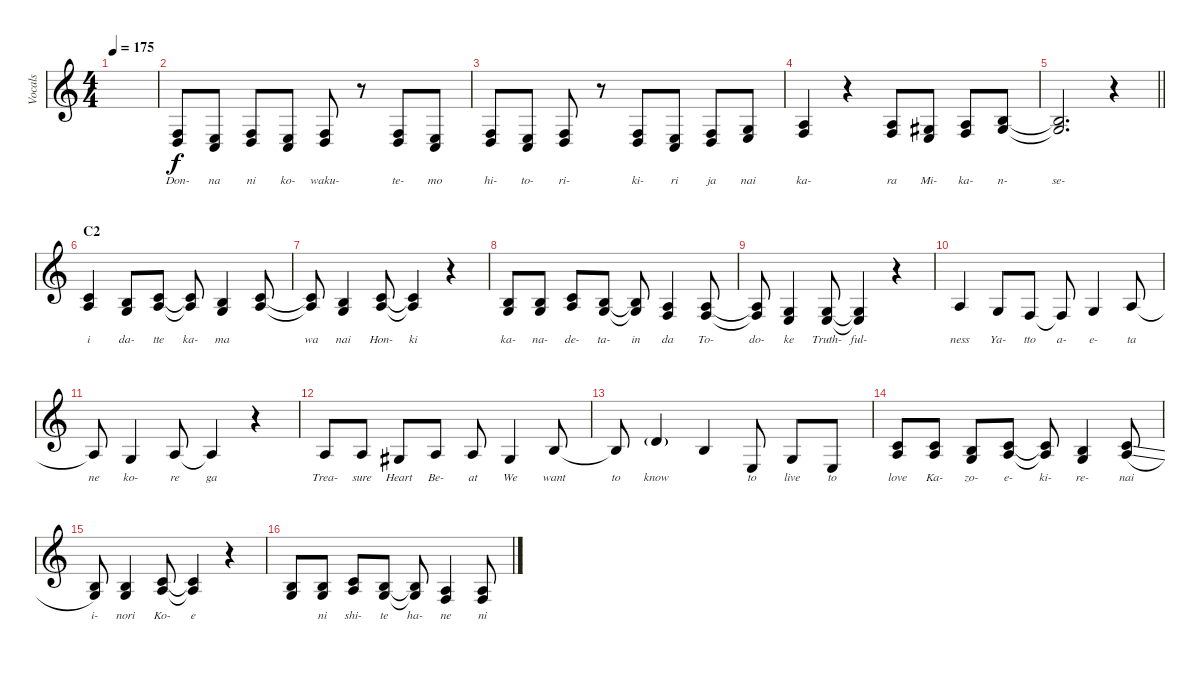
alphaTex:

\track ("Vocals" "Vocals") {mute instrument violin}
\staff {score}
\tuning (E4 B3 G3 D3 A2 E2) {hide}
\ts (4 4)
\tempo 175
\clef g2
\ks c
|
(3.4 5.5).8{lyrics (0 "Don-") lyrics (1 "") lyrics (2 "") lyrics (3 "") lyrics (4 "")} (2.4 3.5).8{lyrics (0 "na") lyrics (1 "") lyrics (2 "") lyrics (3 "") lyrics (4 "")} (3.4 5.5).8{lyrics (0 "ni") lyrics (1 "") lyrics (2 "") lyrics (3 "") lyrics (4 "")} (2.4 3.5).8{lyrics (0 "ko-") lyrics (1 "") lyrics (2 "") lyrics (3 "") lyrics (4 "")} (3.4 5.5).8{lyrics (0 "waku-") lyrics (1 "") lyrics (2 "") lyrics (3 "") lyrics (4 "")} r.8 (3.4 5.5).8{lyrics (0 "te-") lyrics (1 "") lyrics (2 "") lyrics (3 "") lyrics (4 "")} (2.4 3.5).8{lyrics (0 "mo") lyrics (1 "") lyrics (2 "") lyrics (3 "") lyrics (4 "")} |
(3.4 5.5).8{lyrics (0 "hi-") lyrics (1 "") lyrics (2 "") lyrics (3 "") lyrics (4 "")} (2.4 3.5).8{lyrics (0 "to-") lyrics (1 "") lyrics (2 "") lyrics (3 "") lyrics (4 "")} (3.4 5.5).8{lyrics (0 "ri-") lyrics (1 "") lyrics (2 "") lyrics (3 "") lyrics (4 "")} r.8 (3.4 5.5).8{lyrics (0 "ki-") lyrics (1 "") lyrics (2 "") lyrics (3 "") lyrics (4 "")} (2.4 3.5).8{lyrics (0 "ri") lyrics (1 "") lyrics (2 "") lyrics (3 "") lyrics (4 "")} (3.4 5.5).8{lyrics (0 "ja") lyrics (1 "") lyrics (2 "") lyrics (3 "") lyrics (4 "")} (5.4 7.5).8{lyrics (0 "nai") lyrics (1 "") lyrics (2 "") lyrics (3 "") lyrics (4 "")} |
(2.3 3.4).4{lyrics (0 "ka-") lyrics (1 "") lyrics (2 "") lyrics (3 "") lyrics (4 "")} r.4 (2.3 3.4).8{lyrics (0 "ra") lyrics (1 "") lyrics (2 "") lyrics (3 "") lyrics (4 "")} (1.3 2.4).8{lyrics (0 "Mi-") lyrics (1 "") lyrics (2 "") lyrics (3 "") lyrics (4 "")} (2.3 3.4).8{lyrics (0 "ka-") lyrics (1 "") lyrics (2 "") lyrics (3 "") lyrics (4 "")} (0.2 1.3).8{lyrics (0 "n-") lyrics (1 "") lyrics (2 "") lyrics (3 "") lyrics (4 "")} |
\barLineRight lightlight
(0.2{t} 1.3{t}).2{d lyrics (0 "se-") lyrics (1 "") lyrics (2 "") lyrics (3 "") lyrics (4 "")} r.4 |
\section ("" "C2")
(1.2 2.3).4{lyrics (0 "i") lyrics (1 "") lyrics (2 "") lyrics (3 "") lyrics (4 "")} (0.2 0.3).8{lyrics (0 "da-") lyrics (1 "") lyrics (2 "") lyrics (3 "") lyrics (4 "")} (1.2 2.3).8{lyrics (0 "tte") lyrics (1 "") lyrics (2 "") lyrics (3 "") lyrics (4 "")} (1.2{t} 2.3{t}).8{lyrics (0 "ka-") lyrics (1 "") lyrics (2 "") lyrics (3 "") lyrics (4 "")} (0.2 0.3).4{lyrics (0 "ma") lyrics (1 "") lyrics (2 "") lyrics (3 "") lyrics (4 "")} (1.2 2.3).8{lyrics (0 "") lyrics (1 "") lyrics (2 "") lyrics (3 "") lyrics (4 "")} |
(1.2{t} 2.3{t}).8{lyrics (0 "wa") lyrics (1 "") lyrics (2 "") lyrics (3 "") lyrics (4 "")} (0.2 0.3).4{lyrics (0 "nai") lyrics (1 "") lyrics (2 "") lyrics (3 "") lyrics (4 "")} (1.2 2.3).8{lyrics (0 "Hon-") lyrics (1 "") lyrics (2 "") lyrics (3 "") lyrics (4 "")} (1.2{t} 2.3{t}).4{lyrics (0 "ki") lyrics (1 "") lyrics (2 "") lyrics (3 "") lyrics (4 "")} r.4 |
(0.2 0.3).8{lyrics (0 "ka-") lyrics (1 "") lyrics (2 "") lyrics (3 "") lyrics (4 "")} (0.2 0.3).8{lyrics (0 "na-") lyrics (1 "") lyrics (2 "") lyrics (3 "") lyrics (4 "")} (1.2 2.3).8{lyrics (0 "de-") lyrics (1 "") lyrics (2 "") lyrics (3 "") lyrics (4 "")} (0.2 0.3).8{lyrics (0 "ta-") lyrics (1 "") lyrics (2 "") lyrics (3 "") lyrics (4 "")} (0.2{t} 0.3{t}).8{lyrics (0 "in") lyrics (1 "") lyrics (2 "") lyrics (3 "") lyrics (4 "")} (2.3 3.4).4{lyrics (0 "da") lyrics (1 "") lyrics (2 "") lyrics (3 "") lyrics (4 "")} (2.3 3.4).8{lyrics (0 "To-") lyrics (1 "") lyrics (2 "") lyrics (3 "") lyrics (4 "")} |
(2.3{t} 3.4{t}).8{lyrics (0 "do-") lyrics (1 "") lyrics (2 "") lyrics (3 "") lyrics (4 "")} (0.3 2.4).4{lyrics (0 "ke") lyrics (1 "") lyrics (2 "") lyrics (3 "") lyrics (4 "")} (0.3 2.4).8{lyrics (0 "Truth-") lyrics (1 "") lyrics (2 "") lyrics (3 "") lyrics (4 "")} (0.3{t} 2.4{t}).4{lyrics (0 "ful-") lyrics (1 "") lyrics (2 "") lyrics (3 "") lyrics (4 "")} r.4 |
2.3.4{lyrics (0 "ness") lyrics (1 "") lyrics (2 "") lyrics (3 "") lyrics (4 "")} 0.3.8{lyrics (0 "Ya-") lyrics (1 "") lyrics (2 "") lyrics (3 "") lyrics (4 "")} 3.4.8{lyrics (0 "tto") lyrics (1 "") lyrics (2 "") lyrics (3 "") lyrics (4 "")} 3.4{t}.8{lyrics (0 "a-") lyrics (1 "") lyrics (2 "") lyrics (3 "") lyrics (4 "")} 0.3.4{lyrics (0 "e-") lyrics (1 "") lyrics (2 "") lyrics (3 "") lyrics (4 "")} 2.3.8{lyrics (0 "ta") lyrics (1 "") lyrics (2 "") lyrics (3 "") lyrics (4 "")} |
2.3{t}.8{lyrics (0 "ne") lyrics (1 "") lyrics (2 "") lyrics (3 "") lyrics (4 "")} 0.3.4{lyrics (0 "ko-") lyrics (1 "") lyrics (2 "") lyrics (3 "") lyrics (4 "")} 2.3.8{lyrics (0 "re") lyrics (1 "") lyrics (2 "") lyrics (3 "") lyrics (4 "")} 2.3{t}.4{lyrics (0 "ga") lyrics (1 "") lyrics (2 "") lyrics (3 "") lyrics (4 "")} r.4 |
2.3.8{lyrics (0 "Trea-") lyrics (1 "") lyrics (2 "") lyrics (3 "") lyrics (4 "")} 2.3.8{lyrics (0 "sure") lyrics (1 "") lyrics (2 "") lyrics (3 "") lyrics (4 "")} 1.3.8{lyrics (0 "Heart") lyrics (1 "") lyrics (2 "") lyrics (3 "") lyrics (4 "")} 2.3.8{lyrics (0 "Be-") lyrics (1 "") lyrics (2 "") lyrics (3 "") lyrics (4 "")} 2.3.8{lyrics (0 "at") lyrics (1 "") lyrics (2 "") lyrics (3 "") lyrics (4 "")} 1.3.4{lyrics (0 "We") lyrics (1 "") lyrics (2 "") lyrics (3 "") lyrics (4 "")} 0.2.8{lyrics (0 "want") lyrics (1 "") lyrics (2 "") lyrics (3 "") lyrics (4 "")} |
0.2{t}.8{lyrics (0 "to") lyrics (1 "") lyrics (2 "") lyrics (3 "") lyrics (4 "")} 3.2{g}.4{lyrics (0 "know") lyrics (1 "") lyrics (2 "") lyrics (3 "") lyrics (4 "")} 0.2.4{lyrics (0 "") lyrics (1 "") lyrics (2 "") lyrics (3 "") lyrics (4 "")} 2.4.8{lyrics (0 "to") lyrics (1 "") lyrics (2 "") lyrics (3 "") lyrics (4 "")} 0.3.8{lyrics (0 "live") lyrics (1 "") lyrics (2 "") lyrics (3 "") lyrics (4 "")} 2.4.8{lyrics (0 "to") lyrics (1 "") lyrics (2 "") lyrics (3 "") lyrics (4 "")} |
(1.2 2.3).8{lyrics (0 "love") lyrics (1 "") lyrics (2 "") lyrics (3 "") lyrics (4 "")} (1.2 2.3).8{lyrics (0 "Ka-") lyrics (1 "") lyrics (2 "") lyrics (3 "") lyrics (4 "")} (0.2 0.3).8{lyrics (0 "zo-") lyrics (1 "") lyrics (2 "") lyrics (3 "") lyrics (4 "")} (1.2 2.3).8{lyrics (0 "e-") lyrics (1 "") lyrics (2 "") lyrics (3 "") lyrics (4 "")} (1.2{t} 2.3{t}).8{lyrics (0 "ki-") lyrics (1 "") lyrics (2 "") lyrics (3 "") lyrics (4 "")} (0.2 0.3).4{lyrics (0 "re-") lyrics (1 "") lyrics (2 "") lyrics (3 "") lyrics (4 "")} (1.2{sl} 2.3{sl}).8{lyrics (0 "nai") lyrics (1 "") lyrics (2 "") lyrics (3 "") lyrics (4 "")} |
(0.2 0.3).8{lyrics (0 "i-") lyrics (1 "") lyrics (2 "") lyrics (3 "") lyrics (4 "")} (0.2 0.3).4{lyrics (0 "nori") lyrics (1 "") lyrics (2 "") lyrics (3 "") lyrics (4 "")} (1.2 2.3).8{lyrics (0 "Ko-") lyrics (1 "") lyrics (2 "") lyrics (3 "") lyrics (4 "")} (1.2{t} 2.3{t}).4{lyrics (0 "e") lyrics (1 "") lyrics (2 "") lyrics (3 "") lyrics (4 "")} r.4 |
(0.2 0.3).8{lyrics (0 "") lyrics (1 "") lyrics (2 "") lyrics (3 "") lyrics (4 "")} (0.2 0.3).8{lyrics (0 "ni") lyrics (1 "") lyrics (2 "") lyrics (3 "") lyrics (4 "")} (1.2 2.3).8{lyrics (0 "shi-") lyrics (1 "") lyrics (2 "") lyrics (3 "") lyrics (4 "")} (0.2 0.3).8{lyrics (0 "te") lyrics (1 "") lyrics (2 "") lyrics (3 "") lyrics (4 "")} (0.2{t} 0.3{t}).8{lyrics (0 "ha-") lyrics (1 "") lyrics (2 "") lyrics (3 "") lyrics (4 "")} (2.3 3.4).4{lyrics (0 "ne") lyrics (1 "") lyrics (2 "") lyrics (3 "") lyrics (4 "")} (2.3 3.4).8{lyrics (0 "ni") lyrics (1 "") lyrics (2 "") lyrics (3 "") lyrics (4 "")}
